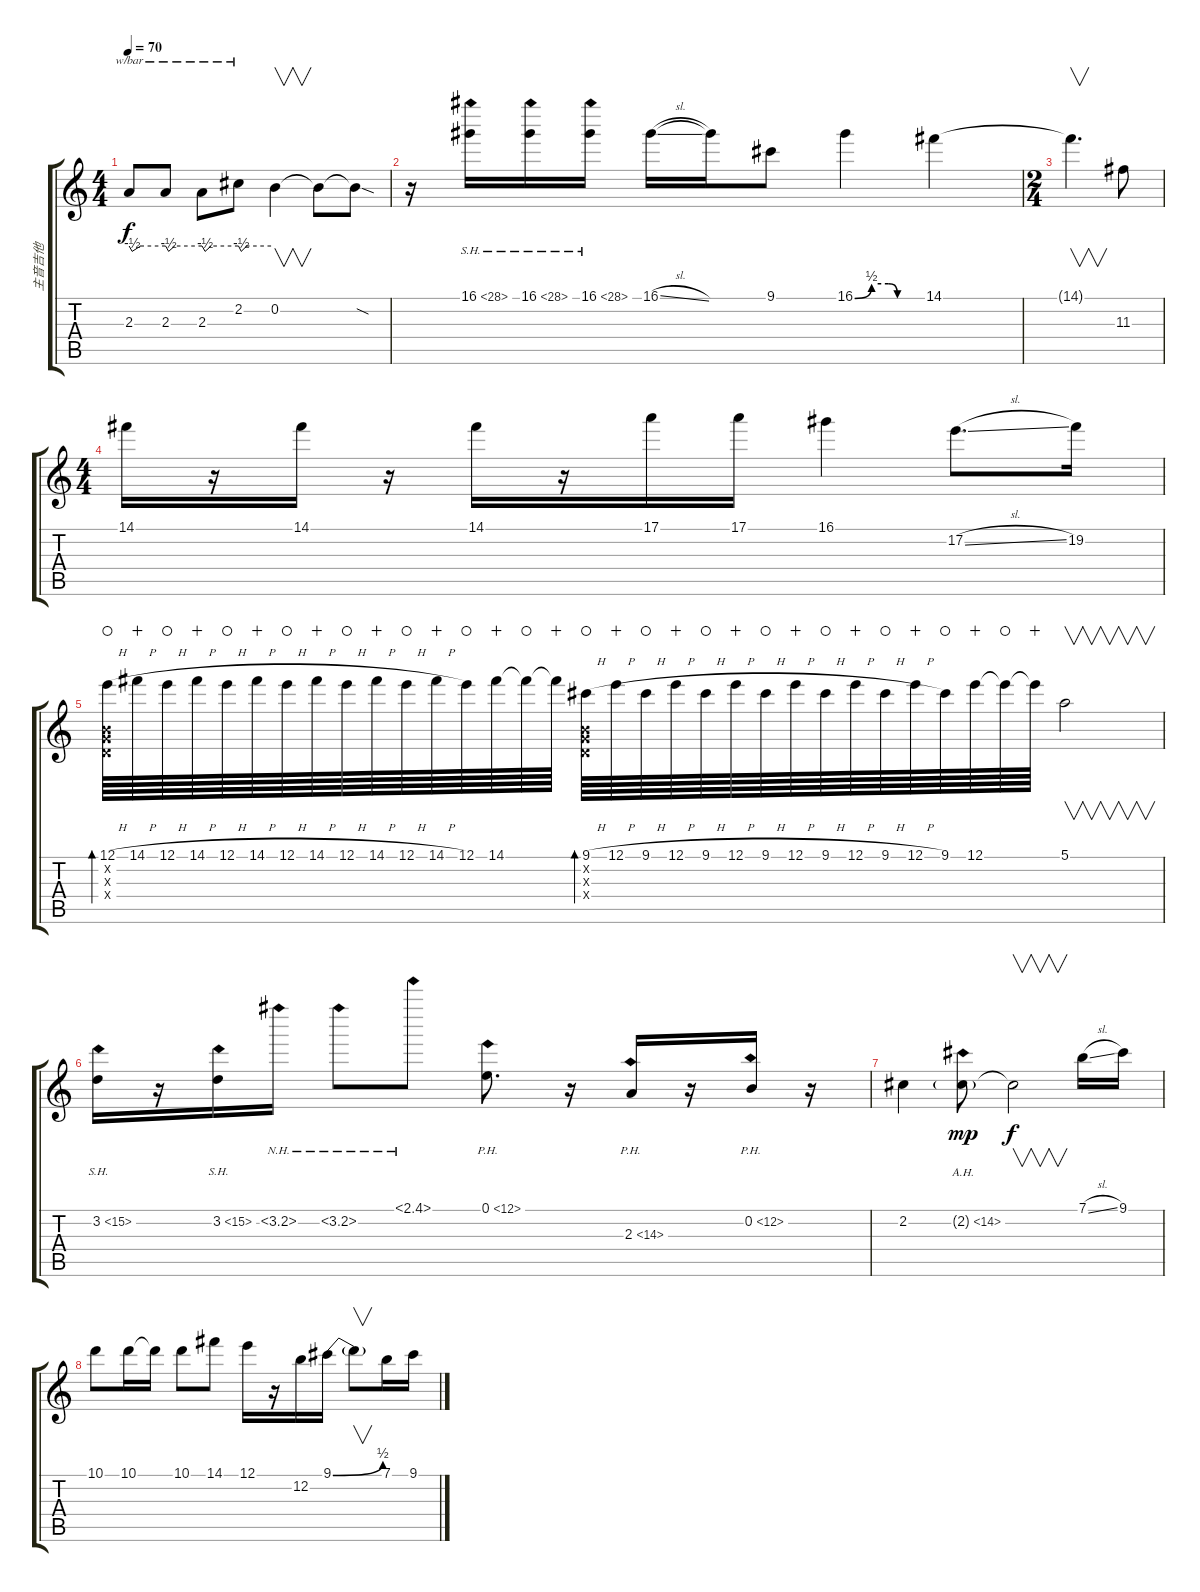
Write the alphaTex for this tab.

\track ("主音吉他" "主音吉他") {instrument overdrivenguitar}
\staff {score tabs}
\tuning (E4 B3 G3 D3 A2 E2) {hide}
\ts (4 4)
\tempo 70
\clef g2
\ks c
2.3.8{tbe (custom default 0 0 5 -2 19 0 60 0) dy f} 2.3.8{tbe (custom default 0 0 5 -2 15 0 60 0)} 2.3.8{tbe (custom default 0 0 5 -2 15 0 60 0)} 2.2.8{tbe (custom default 0 0 5 -2 15 0 60 0)} 0.2.4{v} 0.2{t}.8 0.2{sod t}.8{txt ""} |
r.16 16.1{sh 12}.16 16.1{sh 12}.16 16.1{sh 12}.16 16.1{sl}.16 16.1{t}.16 9.1.8 16.1{be (custom 0 0 15 2 30 2 38 0 60 0)}.4 14.1.4 |
\ts (2 4)
14.1{t}.4{v d} 11.3.8 |
\ts (4 4)
14.1.16 r.16 14.1.16 r.16 14.1.16 r.16 17.1.16 17.1.16 16.1.4 17.2{sl}.8{d} 19.2.16 |
(12.1{h} 0.2{x} 0.3{x} 0.4{x}).64{bd 480 balance 5 waho} 14.1{h}.64{balance 12 wahc} 12.1{h}.64{balance 4 waho} 14.1{h}.64{balance 12 wahc} 12.1{h}.64{balance 5 waho} 14.1{h}.64{balance 13 wahc} 12.1{h}.64{balance 4 waho} 14.1{h}.64{balance 12 wahc} 12.1{h}.64{balance 4 waho} 14.1{h}.64{balance 12 wahc} 12.1{h}.64{balance 4 waho} 14.1{h}.64{balance 12 wahc} 12.1.64{balance 4 waho} 14.1.64{balance 8 wahc} 14.1{t}.64{waho} 14.1{t}.64{wahc} (9.1{h} 0.2{x} 0.3{x} 0.4{x}).64{bd 480 balance 5 waho} 12.1{h}.64{balance 12 wahc} 9.1{h}.64{balance 4 waho} 12.1{h}.64{balance 12 wahc} 9.1{h}.64{balance 5 waho} 12.1{h}.64{txt "" balance 13 wahc} 9.1{h}.64{balance 4 waho} 12.1{h}.64{balance 12 wahc} 9.1{h}.64{balance 4 waho} 12.1{h}.64{balance 12 wahc} 9.1{h}.64{balance 4 waho} 12.1{h}.64{balance 12 wahc} 9.1.64{balance 4 waho} 12.1.64{balance 8 wahc} 12.1{t}.64{waho} 12.1{t}.64{wahc} 5.1.2{v} |
3.2{sh 12}.16 r.16 3.2{sh 12}.16 3.2{nh}.16 3.2{nh}.8 2.1{nh}.8 0.1{ph 12}.8{d} r.16 2.3{ph 12}.16 r.16 0.2{ph 12}.16 r.16 |
2.2.4 2.2{ah 12 g}.8{dy mp} 2.2{t}.2{v dy f} 7.1{sl}.16 9.1.16 |
10.1.8 10.1.16 10.1{t}.16 10.1.8 14.1.8 12.1.16 r.16 12.2.16 9.1{be (bend 0 0 60 2)}.16{txt ""} 9.1{t}.8{v} 7.1.16 9.1.16
